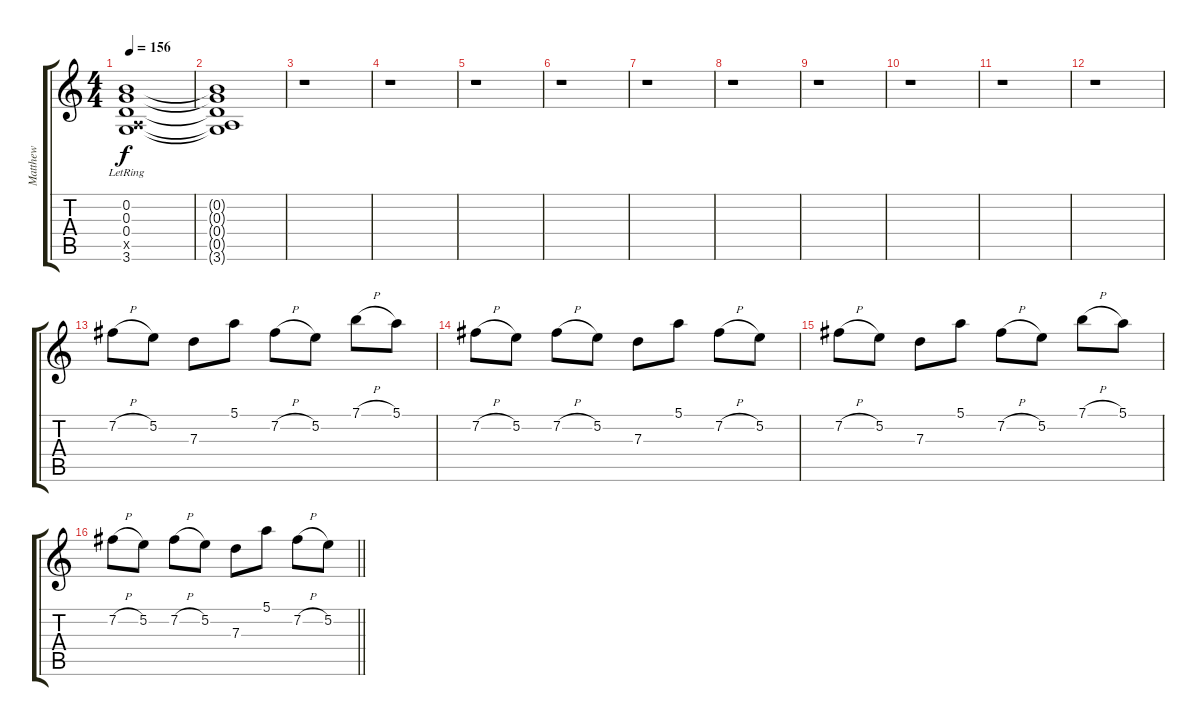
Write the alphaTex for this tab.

\track ("Matthew" "Matthew") {instrument electricguitarclean}
\staff {score tabs}
\tuning (E4 B3 G3 D3 A2 E2) {hide}
\ts (4 4)
\tempo 156
\clef g2
\ks c
(0.2{lr} 0.3{lr} 0.4{lr} 0.5{x} 3.6{lr}).1{dy f volume 5} |
(0.2{t} 0.3{t} 0.4{t} 0.5{t} 3.6{t}).1 |
r.1 |
r.1 |
r.1 |
r.1 |
r.1 |
r.1 |
r.1 |
r.1 |
r.1 |
r.1 |
7.2{h}.8{volume 16} 5.2.8 7.3.8 5.1.8 7.2{h}.8 5.2.8 7.1{h}.8 5.1.8 |
7.2{h}.8 5.2.8 7.2{h}.8 5.2.8 7.3.8 5.1.8 7.2{h}.8 5.2.8 |
7.2{h}.8 5.2.8 7.3.8 5.1.8 7.2{h}.8 5.2.8 7.1{h}.8 5.1.8 |
\barLineRight lightlight
7.2{h}.8 5.2.8 7.2{h}.8 5.2.8 7.3.8 5.1.8 7.2{h}.8 5.2.8
